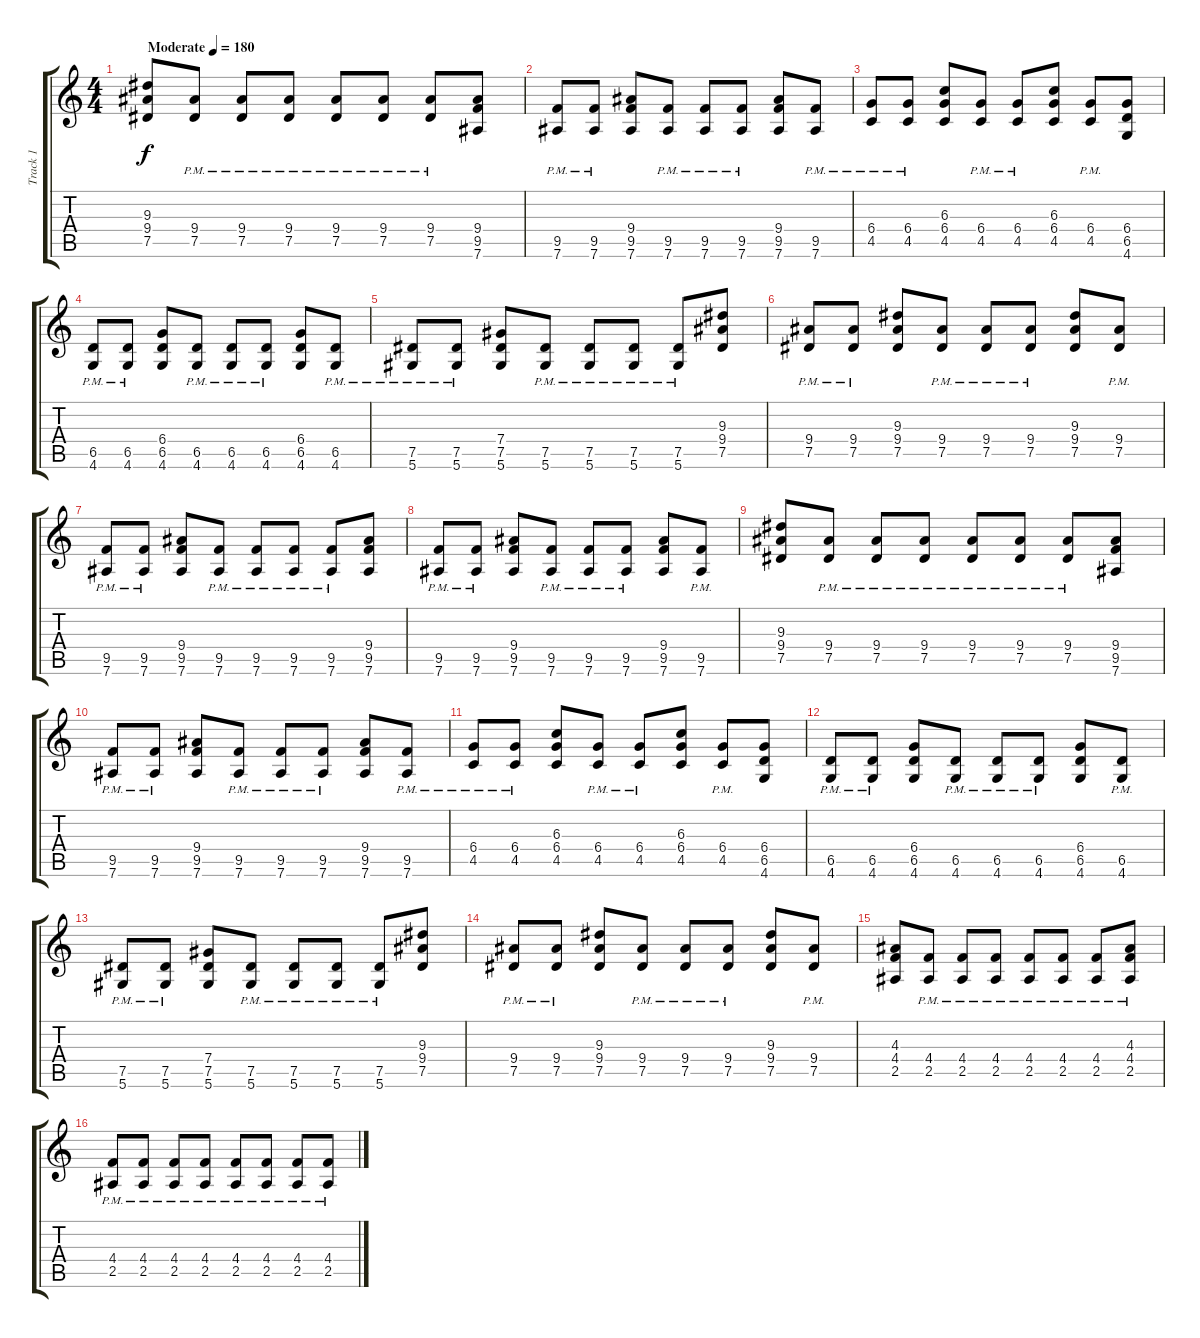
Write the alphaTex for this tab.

\track ("Track 1" "Track 1") {instrument distortionguitar}
\staff {score tabs}
\tuning (Eb4 Bb3 Gb3 Db3 Ab2 Eb2) {hide}
\ts (4 4)
\tempo (180 "Moderate")
\clef g2
\ks c
(9.3 9.4 7.5).8{dy f instrument distortionguitar} (9.4{pm} 7.5{pm}).8 (9.4{pm} 7.5{pm}).8 (9.4{pm} 7.5{pm}).8 (9.4{pm} 7.5{pm}).8 (9.4{pm} 7.5{pm}).8 (9.4{pm} 7.5{pm}).8 (9.4 9.5 7.6).8 |
(9.5{pm} 7.6{pm}).8 (9.5{pm} 7.6{pm}).8 (9.4 9.5 7.6).8 (9.5{pm} 7.6{pm}).8 (9.5{pm} 7.6{pm}).8 (9.5{pm} 7.6{pm}).8 (9.4 9.5 7.6).8 (9.5{pm} 7.6{pm}).8 |
(6.4{pm} 4.5{pm}).8 (6.4{pm} 4.5{pm}).8 (6.3 6.4 4.5).8 (6.4{pm} 4.5{pm}).8 (6.4{pm} 4.5{pm}).8 (6.3 6.4 4.5).8 (6.4{pm} 4.5{pm}).8 (6.4 6.5 4.6).8 |
(6.5{pm} 4.6{pm}).8 (6.5{pm} 4.6{pm}).8 (6.4 6.5 4.6).8 (6.5{pm} 4.6{pm}).8 (6.5{pm} 4.6{pm}).8 (6.5{pm} 4.6{pm}).8 (6.4 6.5 4.6).8 (6.5{pm} 4.6{pm}).8 |
(7.5{pm} 5.6{pm}).8 (7.5{pm} 5.6{pm}).8 (7.4 7.5 5.6).8 (7.5{pm} 5.6{pm}).8 (7.5{pm} 5.6{pm}).8 (7.5{pm} 5.6{pm}).8 (7.5{pm} 5.6{pm}).8 (9.3 9.4 7.5).8 |
(9.4{pm} 7.5{pm}).8 (9.4{pm} 7.5{pm}).8 (9.3 9.4 7.5).8 (9.4{pm} 7.5{pm}).8 (9.4{pm} 7.5{pm}).8 (9.4{pm} 7.5{pm}).8 (9.3 9.4 7.5).8 (9.4{pm} 7.5{pm}).8 |
(9.5{pm} 7.6{pm}).8 (9.5{pm} 7.6{pm}).8 (9.4 9.5 7.6).8 (9.5{pm} 7.6{pm}).8 (9.5{pm} 7.6{pm}).8 (9.5{pm} 7.6{pm}).8 (9.5{pm} 7.6{pm}).8 (9.4 9.5 7.6).8 |
(9.5{pm} 7.6{pm}).8 (9.5{pm} 7.6{pm}).8 (9.4 9.5 7.6).8 (9.5{pm} 7.6{pm}).8 (9.5{pm} 7.6{pm}).8 (9.5{pm} 7.6{pm}).8 (9.4 9.5 7.6).8 (9.5{pm} 7.6{pm}).8 |
(9.3 9.4 7.5).8 (9.4{pm} 7.5{pm}).8 (9.4{pm} 7.5{pm}).8 (9.4{pm} 7.5{pm}).8 (9.4{pm} 7.5{pm}).8 (9.4{pm} 7.5{pm}).8 (9.4{pm} 7.5{pm}).8 (9.4 9.5 7.6).8 |
(9.5{pm} 7.6{pm}).8 (9.5{pm} 7.6{pm}).8 (9.4 9.5 7.6).8 (9.5{pm} 7.6{pm}).8 (9.5{pm} 7.6{pm}).8 (9.5{pm} 7.6{pm}).8 (9.4 9.5 7.6).8 (9.5{pm} 7.6{pm}).8 |
(6.4{pm} 4.5{pm}).8 (6.4{pm} 4.5{pm}).8 (6.3 6.4 4.5).8 (6.4{pm} 4.5{pm}).8 (6.4{pm} 4.5{pm}).8 (6.3 6.4 4.5).8 (6.4{pm} 4.5{pm}).8 (6.4 6.5 4.6).8 |
(6.5{pm} 4.6{pm}).8 (6.5{pm} 4.6{pm}).8 (6.4 6.5 4.6).8 (6.5{pm} 4.6{pm}).8 (6.5{pm} 4.6{pm}).8 (6.5{pm} 4.6{pm}).8 (6.4 6.5 4.6).8 (6.5{pm} 4.6{pm}).8 |
(7.5{pm} 5.6{pm}).8 (7.5{pm} 5.6{pm}).8 (7.4 7.5 5.6).8 (7.5{pm} 5.6{pm}).8 (7.5{pm} 5.6{pm}).8 (7.5{pm} 5.6{pm}).8 (7.5{pm} 5.6{pm}).8 (9.3 9.4 7.5).8 |
(9.4{pm} 7.5{pm}).8 (9.4{pm} 7.5{pm}).8 (9.3 9.4 7.5).8 (9.4{pm} 7.5{pm}).8 (9.4{pm} 7.5{pm}).8 (9.4{pm} 7.5{pm}).8 (9.3 9.4 7.5).8 (9.4{pm} 7.5{pm}).8 |
(4.3 4.4 2.5).8 (4.4{pm} 2.5{pm}).8 (4.4{pm} 2.5{pm}).8 (4.4{pm} 2.5{pm}).8 (4.4{pm} 2.5{pm}).8 (4.4{pm} 2.5{pm}).8 (4.4{pm} 2.5{pm}).8 (4.3{pm} 4.4{pm} 2.5{pm}).8 |
(4.4{pm} 2.5{pm}).8 (4.4{pm} 2.5{pm}).8 (4.4{pm} 2.5{pm}).8 (4.4{pm} 2.5{pm}).8 (4.4{pm} 2.5{pm}).8 (4.4{pm} 2.5{pm}).8 (4.4{pm} 2.5{pm}).8 (4.4{pm} 2.5{pm}).8
